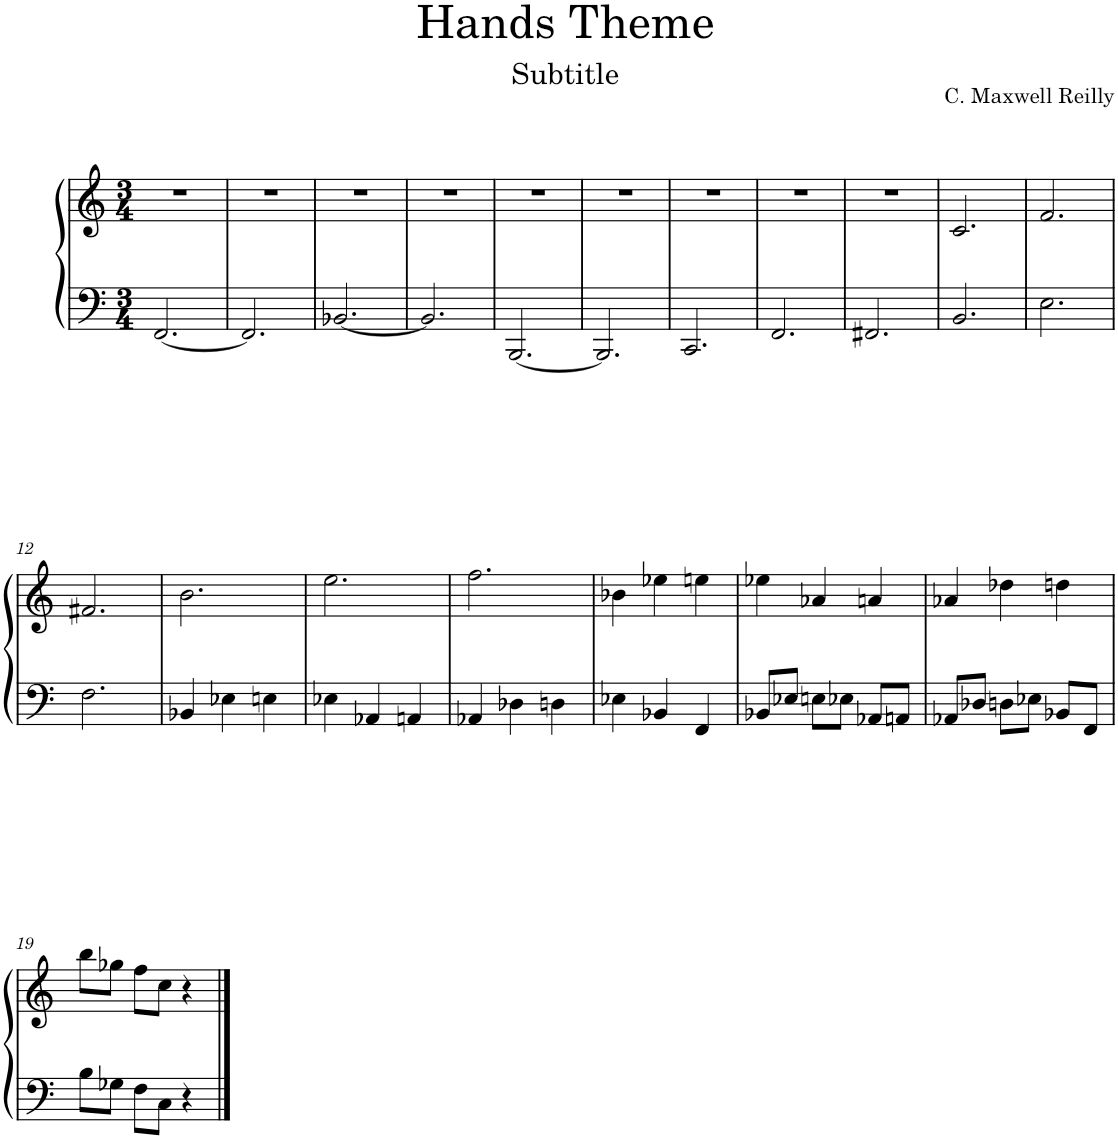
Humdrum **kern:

**kern	**kern
*part1	*part1
*staff2	*staff1
*I"Piano	*
*I'Pno.	*
*clefF4	*clefG2
*k[]	*k[]
*M3/4	*M3/4
=1	=1
[2.FF/	2.r
=2	=2
2.FF/]	2.r
=3	=3
[2.BB-X/	2.r
=4	=4
2.BB-/]	2.r
=5	=5
[2.BBB/	2.r
=6	=6
2.BBB/]	2.r
=7	=7
2.CC/	2.r
=8	=8
2.FF/	2.r
=9	=9
2.FF#X/	2.r
=10	=10
2.BB/	2.c/
=11	=11
2.E\	2.f/
!!LO:LB:g=z
=12	=12
2.F\	2.f#X/
=13	=13
4BB-X/	2.b\
4E-X\	.
4En\	.
=14	=14
4E-X\	2.ee\
4AA-X/	.
4AAn/	.
=15	=15
4AA-X/	2.ff\
4D-X\	.
4Dn\	.
=16	=16
4E-X\	4b-X\
4BB-X/	4ee-X\
4FF/	4een\
=17	=17
8BB-X/L	4ee-X\
8E-X/J	.
8En\L	4a-X/
8E-X\J	.
8AA-X/L	4an/
8AAn/J	.
=18	=18
8AA-X/L	4a-X/
8D-X/J	.
8Dn\L	4dd-X\
8E-X\J	.
8BB-X/L	4ddn\
8FF/J	.
!!LO:LB:g=z
=19	=19
8B\L	8bb\L
8G-X\J	8gg-X\J
8F\L	8ff\L
8C\J	8cc\J
4r	4r
==	==
*-	*-
